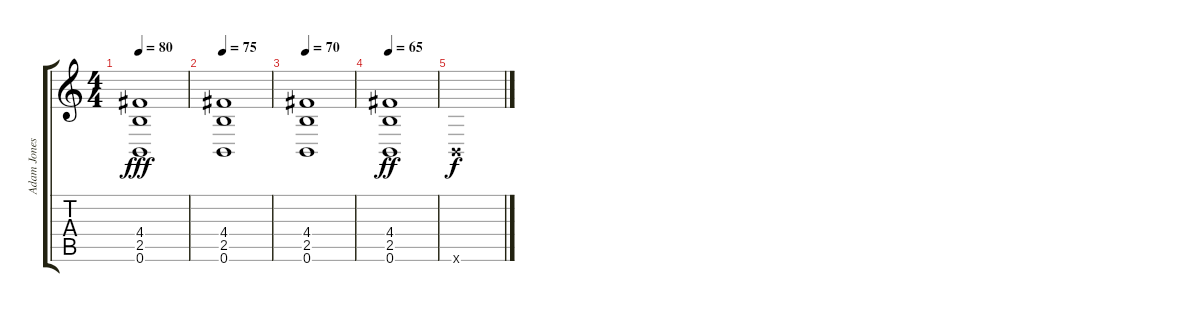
\track ("Adam Jones" "Adam Jones") {instrument distortionguitar}
\staff {score tabs}
\tuning (E4 B3 G3 D3 A2 B1) {hide}
\ts (4 4)
\tempo 80
\clef g2
\ks c
(4.4 2.5 0.6).1{dy fff} |
\tempo 75
(4.4 2.5 0.6).1 |
\tempo 70
(4.4 2.5 0.6).1 |
\tempo 65
(4.4 2.5 0.6).1{dy ff} |
0.6{x}.1{dy f}
